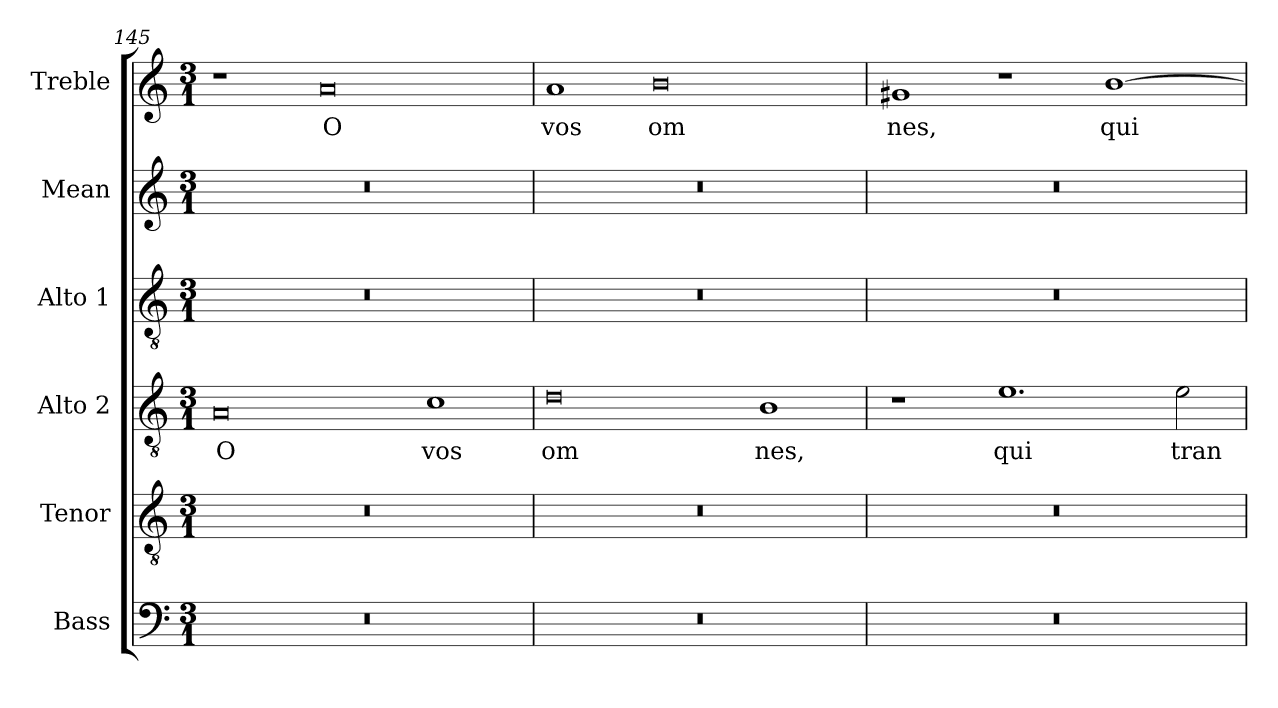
**kern	**kern	**kern	**text	**kern	**kern	**kern	**text
*part6	*part5	*part4	*part4	*part3	*part2	*part1	*part1
*staff6	*staff5	*staff4	*staff4	*staff3	*staff2	*staff1	*staff1
*I"Bass	*I"Tenor	*I"Alto 2	*	*I"Alto 1	*I"Mean	*I"Treble	*
*I'B.	*I'T.	*I'A2.	*	*I'A1	*I'M.	*I'Tr.	*
!!LO:LB:g=z
*clefF4	*clefGv2	*clefGv2	*	*clefGv2	*clefG2	*clefG2	*
*	*ITrd7c12	*ITrd7c12	*	*ITrd7c12	*	*	*
*k[]	*k[]	*k[]	*	*k[]	*k[]	*k[]	*
*C:	*C:	*C:	*	*C:	*C:	*C:	*
*M3/1	*M3/1	*M3/1	*	*M3/1	*M3/1	*M3/1	*
*MM260	*MM260	*MM260	*	*MM260	*MM260	*MM260	*
=145	=145	=145	=145	=145	=145	=145	=145
!LO:N:vis=1	!LO:N:vis=1	!	!	!	!	!	!
!	!	!	!LO:LY:b:color=#000000	!LO:N:vis=1	!LO:N:vis=1	!	!
0.r	0.r	0AAi	O	0.r	0.r	1r	.
!	!	!	!	!	!	!	!LO:LY:b:color=#000000
.	.	.	.	.	.	0ai	O
!	!	!	!LO:LY:b:color=#000000	!	!	!	!
.	.	1Ci	vos	.	.	.	.
=146	=146	=146	=146	=146	=146	=146	=146
!LO:N:vis=1	!LO:N:vis=1	!	!	!	!	!	!
!	!	!	!LO:LY:b:color=#000000	!LO:N:vis=1	!LO:N:vis=1	!	!
!	!	!	!	!	!	!	!LO:LY:b:color=#000000
0.r	0.r	0Di	om	0.r	0.r	1ai	vos
!	!	!	!	!	!	!	!LO:LY:b:color=#000000
.	.	.	.	.	.	0bi	om
!	!	!	!LO:LY:b:color=#000000	!	!	!	!
.	.	1BBi	nes,	.	.	.	.
=147	=147	=147	=147	=147	=147	=147	=147
!LO:N:vis=1	!LO:N:vis=1	!	!	!LO:N:vis=1	!LO:N:vis=1	!	!
!	!	!	!	!	!	!	!LO:LY:b:color=#000000
0.r	0.r	1r	.	0.r	0.r	1g#Xi	nes,
!	!	!	!LO:LY:b:color=#000000	!	!	!	!
.	.	1.Ei	qui	.	.	1r	.
!	!	!	!	!	!	!	!LO:LY:b:color=#000000
.	.	.	.	.	.	[>1bi	qui
!	!	!	!LO:LY:b:color=#000000	!	!	!	!
.	.	2Ei\	tran	.	.	.	.
=	=	=	=	=	=	=	=
*-	*-	*-	*-	*-	*-	*-	*-
